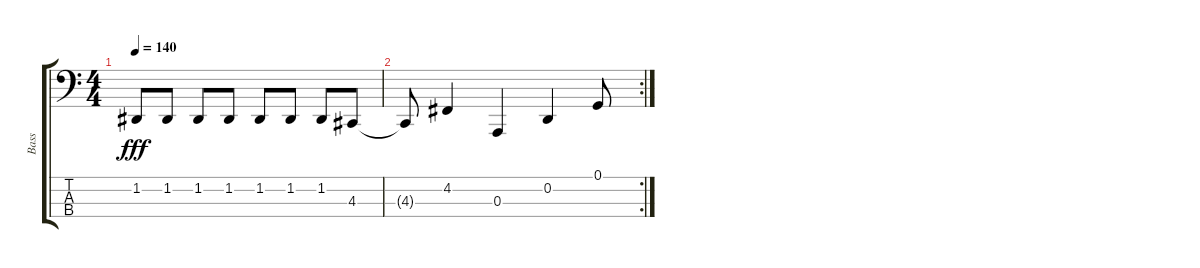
\track ("Bass" "Bass") {instrument electricpiano1}
\staff {score tabs}
\tuning (G2 D2 A1 E1) {hide}
\ts (4 4)
\tempo 140
\clef f4
\ks c
1.2.8{dy fff} 1.2.8 1.2.8 1.2.8 1.2.8 1.2.8 1.2.8 4.3.8 |
\rc 2
4.3{t}.8 4.2.4 0.3.4 0.2.4 0.1.8
